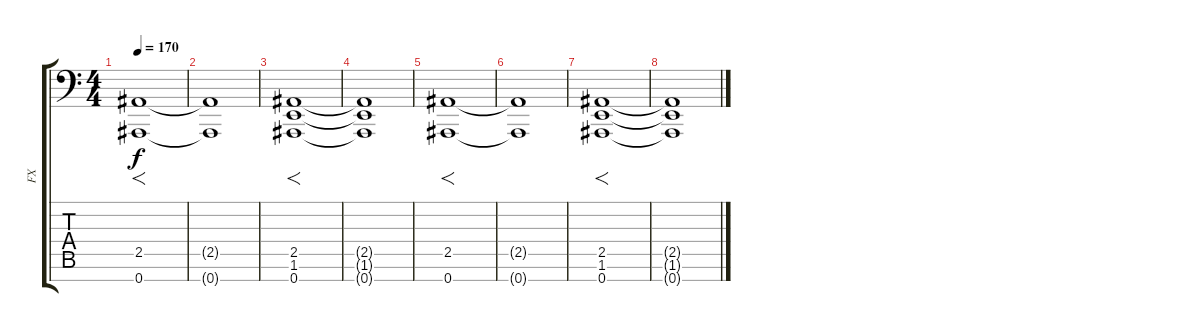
\track ("FX" "FX") {instrument ocarina}
\staff {score tabs}
\tuning (Eb4 Bb3 Gb3 Db3 Ab2 Eb2 Bb1) {hide}
\ts (4 4)
\tempo 170
\clef f4
\ks c
(2.5 0.7).1{f dy f volume 16} |
(2.5{t} 0.7{t}).1{volume 2} |
(2.5 1.6 0.7).1{f volume 16} |
(2.5{t} 1.6{t} 0.7{t}).1{volume 2} |
(2.5 0.7).1{f volume 16} |
(2.5{t} 0.7{t}).1{volume 2} |
(2.5 1.6 0.7).1{f volume 16} |
(2.5{t} 1.6{t} 0.7{t}).1{volume 2}
